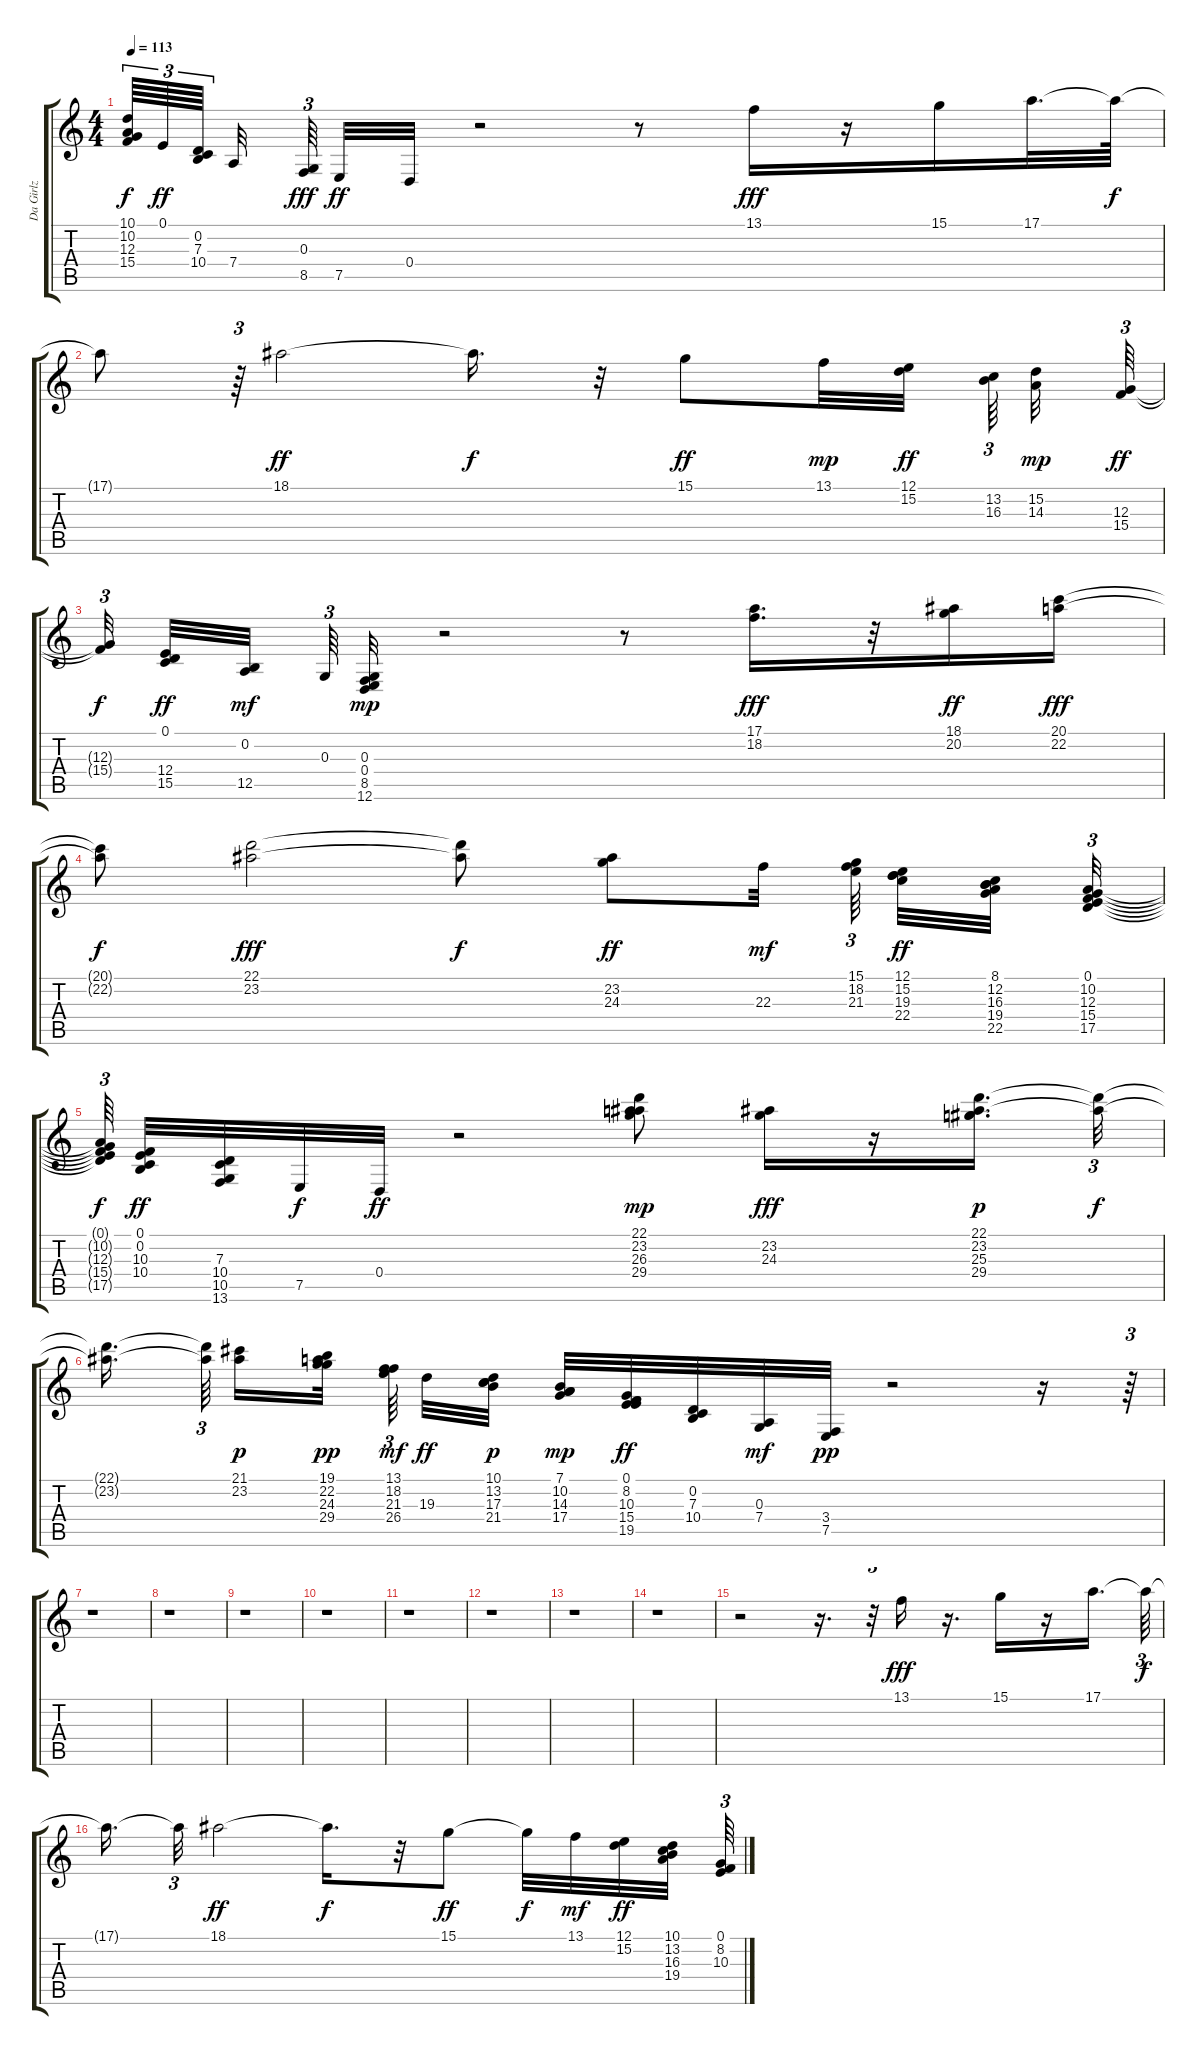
\track ("Da Girlz" "Da Girlz") {instrument recorder}
\staff {score tabs}
\tuning (E4 B3 G3 D3 A2 E2) {hide}
\ts (4 4)
\tempo 113
\clef g2
\ks c
(10.1{t} 10.2{t} 12.3{t} 15.4{t}).64{tu (3 2) dy f} 0.1.64{tu (3 2) dy ff} (0.2 7.3 10.4).64{tu (3 2)} 7.4.32 (0.3 8.5).64{tu (3 2) dy fff} 7.5.32{dy ff} 0.4.32 r.2 r.8 13.1.16{dy fff} r.16 15.1.16 17.1.32{d} 17.1{t}.64{dy f} |
17.1{t}.8 r.64{tu (3 2)} 18.1.2{dy ff} 18.1{t}.16{d dy f} r.32 15.1.8{dy ff} 13.1.32{dy mp} (12.1 15.2).32{dy ff} (13.2 16.3).64{tu (3 2)} (15.2 14.3).32{dy mp} (12.3 15.4).64{tu (3 2) dy ff} |
(12.3{t} 15.4{t}).32{tu (3 2) dy f} (0.1 12.4 15.5).32{dy ff} (0.2 12.5).32{dy mf} 0.3.64{tu (3 2)} (0.3 0.4 8.5 12.6).32{dy mp} r.2 r.8 (17.1 18.2).16{d dy fff} r.32 (18.1 20.2).16{dy ff} (20.1 22.2).16{dy fff} |
(20.1{t} 22.2{t}).8{dy f} (22.1 23.2).2{dy fff} (22.1{t} 23.2{t}).8{dy f} (23.2 24.3).8{dy ff} 22.3.32{dy mf} (15.1 18.2 21.3).64{tu (3 2)} (12.1 15.2 19.3 22.4).32{dy ff} (8.1 12.2 16.3 19.4 22.5).32 (0.1 10.2 12.3 15.4 17.5).32{tu (3 2)} |
(0.1{t} 10.2{t} 12.3{t} 15.4{t} 17.5{t}).64{tu (3 2) dy f} (0.1 0.2 10.3 10.4).32{dy ff} (7.3 10.4 10.5 13.6).32 7.5.32{dy f} 0.4.32{dy ff} r.2 (22.1 23.2 26.3 29.4).8{dy mp} (23.2 24.3).16{dy fff} r.16 (22.1 23.2 25.3 29.4).16{d dy p} (22.1{t} 23.2{t}).32{tu (3 2) dy f} |
(22.1{t} 23.2{t}).16{d} (22.1{t} 23.2{t}).64{tu (3 2)} (21.1 23.2).16{dy p} (19.1 22.2 24.3 29.4).32{dy pp} (13.1 18.2 21.3 26.4).64{tu (3 2) dy mf} 19.3.32{dy ff} (10.1 13.2 17.3 21.4).32{dy p} (7.1 10.2 14.3 17.4).32{dy mp} (0.1 8.2 10.3 15.4 19.5).32{dy ff} (0.2 7.3 10.4).32 (0.3 7.4).32{dy mf} (3.4 7.5).32{dy pp} r.2 r.16 r.64{tu (3 2)} |
r.1 |
r.1 |
r.1 |
r.1 |
r.1 |
r.1 |
r.1 |
r.1 |
r.2 r.16{d} r.32{tu (3 2)} 13.1.16{dy fff} r.16{d} 15.1.16 r.16 17.1.16{d} 17.1{t}.64{tu (3 2) dy f} |
17.1{t}.16{d} 17.1{t}.32{tu (3 2)} 18.1.2{dy ff} 18.1{t}.16{d dy f} r.32 15.1.8{dy ff} 15.1{t}.32{dy f} 13.1.32{dy mf} (12.1 15.2).32{dy ff} (10.1 13.2 16.3 19.4).32 (0.1 8.2 10.3).64{tu (3 2)}
